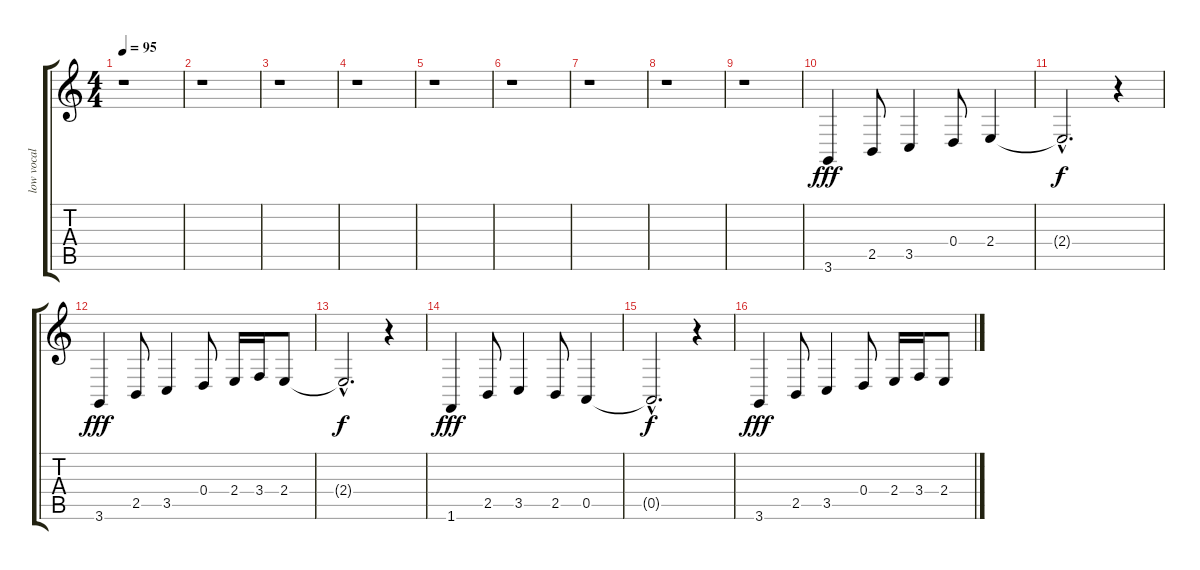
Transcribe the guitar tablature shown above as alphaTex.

\track ("low vocal           " "low vocal ") {instrument accordion}
\staff {score tabs}
\tuning (E4 B3 G3 D3 A2 E2) {hide}
\ts (4 4)
\tempo 95
\clef g2
\ks c
r.1{dy fff} |
r.1 |
r.1 |
r.1 |
r.1 |
r.1 |
r.1 |
r.1 |
r.1 |
3.6.4 2.5.8 3.5.4 0.4.8 2.4.4 |
2.4{hac t}.2{d dy f} r.4 |
3.6.4{dy fff} 2.5.8 3.5.4 0.4.8 2.4.16 3.4.16 2.4.8 |
2.4{hac t}.2{d dy f} r.4 |
1.6.4{dy fff} 2.5.8 3.5.4 2.5.8 0.5.4 |
0.5{hac t}.2{d dy f} r.4 |
3.6.4{dy fff} 2.5.8 3.5.4 0.4.8 2.4.16 3.4.16 2.4.8
